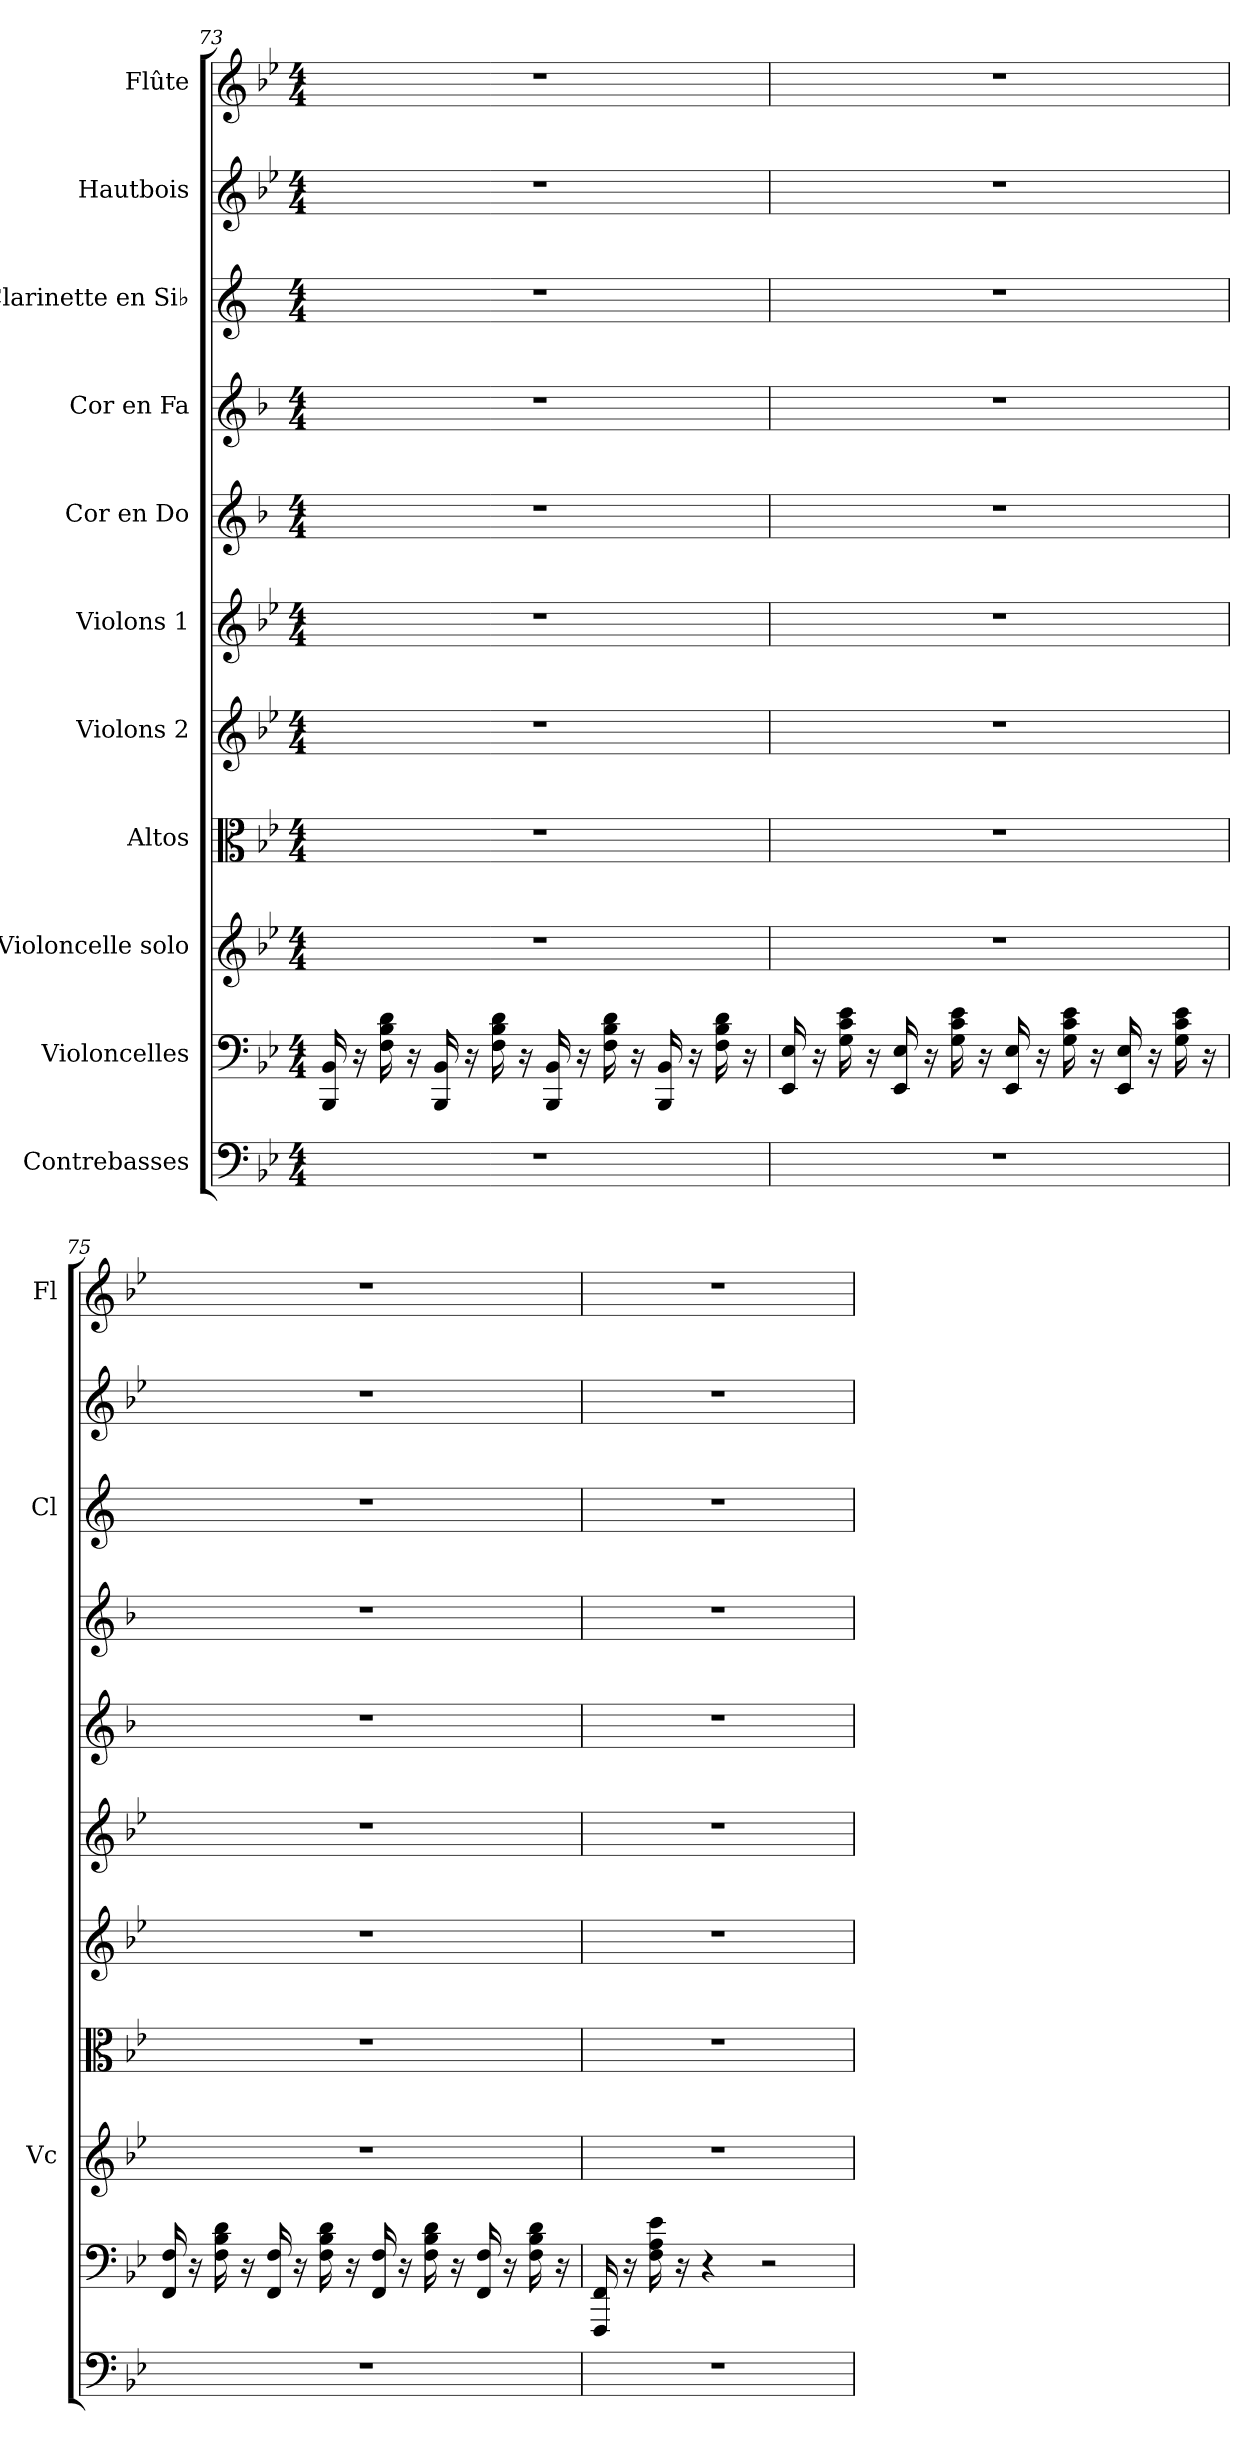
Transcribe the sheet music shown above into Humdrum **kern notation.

**kern	**kern	**kern	**kern	**kern	**kern	**kern	**kern	**kern	**kern	**kern
*part11	*part10	*part9	*part8	*part7	*part6	*part5	*part4	*part3	*part2	*part1
*staff11	*staff10	*staff9	*staff8	*staff7	*staff6	*staff5	*staff4	*staff3	*staff2	*staff1
*I"Contrebasses	*I"Violoncelles	*I"Violoncelle solo	*I"Altos	*I"Violons 2	*I"Violons 1	*I"Cor en Do	*I"Cor en Fa	*I"Clarinette en Si♭	*I"Hautbois	*I"Flûte
*	*	*I'Vc	*	*	*	*	*	*I'Cl	*	*I'Fl
!!LO:PB:g=z
*clefF4	*clefF4	*clefG2	*clefC3	*clefG2	*clefG2	*clefG2	*clefG2	*clefG2	*clefG2	*clefG2
*ITrd7c12	*	*	*	*	*	*ITrd4c7	*ITrd4c7	*ITrd1c2	*	*
*k[b-e-]	*k[b-e-]	*k[b-e-]	*k[b-e-]	*k[b-e-]	*k[b-e-]	*k[b-e-]	*k[b-e-]	*k[b-e-]	*k[b-e-]	*k[b-e-]
*M4/4	*M4/4	*M4/4	*M4/4	*M4/4	*M4/4	*M4/4	*M4/4	*M4/4	*M4/4	*M4/4
*MM100	*MM100	*MM100	*MM100	*MM100	*MM100	*MM100	*MM100	*MM100	*MM100	*MM100
=73	=73	=73	=73	=73	=73	=73	=73	=73	=73	=73
1r	16BBB-/ 16BB-/	1r	1r	1r	1r	1r	1r	1r	1r	1r
.	16r	.	.	.	.	.	.	.	.	.
.	16F\ 16B-\ 16d\	.	.	.	.	.	.	.	.	.
.	16r	.	.	.	.	.	.	.	.	.
.	16BBB-/ 16BB-/	.	.	.	.	.	.	.	.	.
.	16r	.	.	.	.	.	.	.	.	.
.	16F\ 16B-\ 16d\	.	.	.	.	.	.	.	.	.
.	16r	.	.	.	.	.	.	.	.	.
.	16BBB-/ 16BB-/	.	.	.	.	.	.	.	.	.
.	16r	.	.	.	.	.	.	.	.	.
.	16F\ 16B-\ 16d\	.	.	.	.	.	.	.	.	.
.	16r	.	.	.	.	.	.	.	.	.
.	16BBB-/ 16BB-/	.	.	.	.	.	.	.	.	.
.	16r	.	.	.	.	.	.	.	.	.
.	16F\ 16B-\ 16d\	.	.	.	.	.	.	.	.	.
.	16r	.	.	.	.	.	.	.	.	.
=74	=74	=74	=74	=74	=74	=74	=74	=74	=74	=74
1r	16EE-/ 16E-/	1r	1r	1r	1r	1r	1r	1r	1r	1r
.	16r	.	.	.	.	.	.	.	.	.
.	16G\ 16c\ 16e-\	.	.	.	.	.	.	.	.	.
.	16r	.	.	.	.	.	.	.	.	.
.	16EE-/ 16E-/	.	.	.	.	.	.	.	.	.
.	16r	.	.	.	.	.	.	.	.	.
.	16G\ 16c\ 16e-\	.	.	.	.	.	.	.	.	.
.	16r	.	.	.	.	.	.	.	.	.
.	16EE-/ 16E-/	.	.	.	.	.	.	.	.	.
.	16r	.	.	.	.	.	.	.	.	.
.	16G\ 16c\ 16e-\	.	.	.	.	.	.	.	.	.
.	16r	.	.	.	.	.	.	.	.	.
.	16EE-/ 16E-/	.	.	.	.	.	.	.	.	.
.	16r	.	.	.	.	.	.	.	.	.
.	16G\ 16c\ 16e-\	.	.	.	.	.	.	.	.	.
.	16r	.	.	.	.	.	.	.	.	.
!!LO:PB:g=z
=75	=75	=75	=75	=75	=75	=75	=75	=75	=75	=75
1r	16FF/ 16F/	1r	1r	1r	1r	1r	1r	1r	1r	1r
.	16r	.	.	.	.	.	.	.	.	.
.	16F\ 16B-\ 16d\	.	.	.	.	.	.	.	.	.
.	16r	.	.	.	.	.	.	.	.	.
.	16FF/ 16F/	.	.	.	.	.	.	.	.	.
.	16r	.	.	.	.	.	.	.	.	.
.	16F\ 16B-\ 16d\	.	.	.	.	.	.	.	.	.
.	16r	.	.	.	.	.	.	.	.	.
.	16FF/ 16F/	.	.	.	.	.	.	.	.	.
.	16r	.	.	.	.	.	.	.	.	.
.	16F\ 16B-\ 16d\	.	.	.	.	.	.	.	.	.
.	16r	.	.	.	.	.	.	.	.	.
.	16FF/ 16F/	.	.	.	.	.	.	.	.	.
.	16r	.	.	.	.	.	.	.	.	.
.	16F\ 16B-\ 16d\	.	.	.	.	.	.	.	.	.
.	16r	.	.	.	.	.	.	.	.	.
=76	=76	=76	=76	=76	=76	=76	=76	=76	=76	=76
*	*	*	*	*	*	*	*	*	*	*MM100
1r	16FFF/ 16FF/	1r	1r	1r	1r	1r	1r	1r	1r	1r
.	16r	.	.	.	.	.	.	.	.	.
.	16F\ 16A\ 16e-\	.	.	.	.	.	.	.	.	.
.	16r	.	.	.	.	.	.	.	.	.
.	4r	.	.	.	.	.	.	.	.	.
.	2r	.	.	.	.	.	.	.	.	.
=	=	=	=	=	=	=	=	=	=	=
*-	*-	*-	*-	*-	*-	*-	*-	*-	*-	*-
